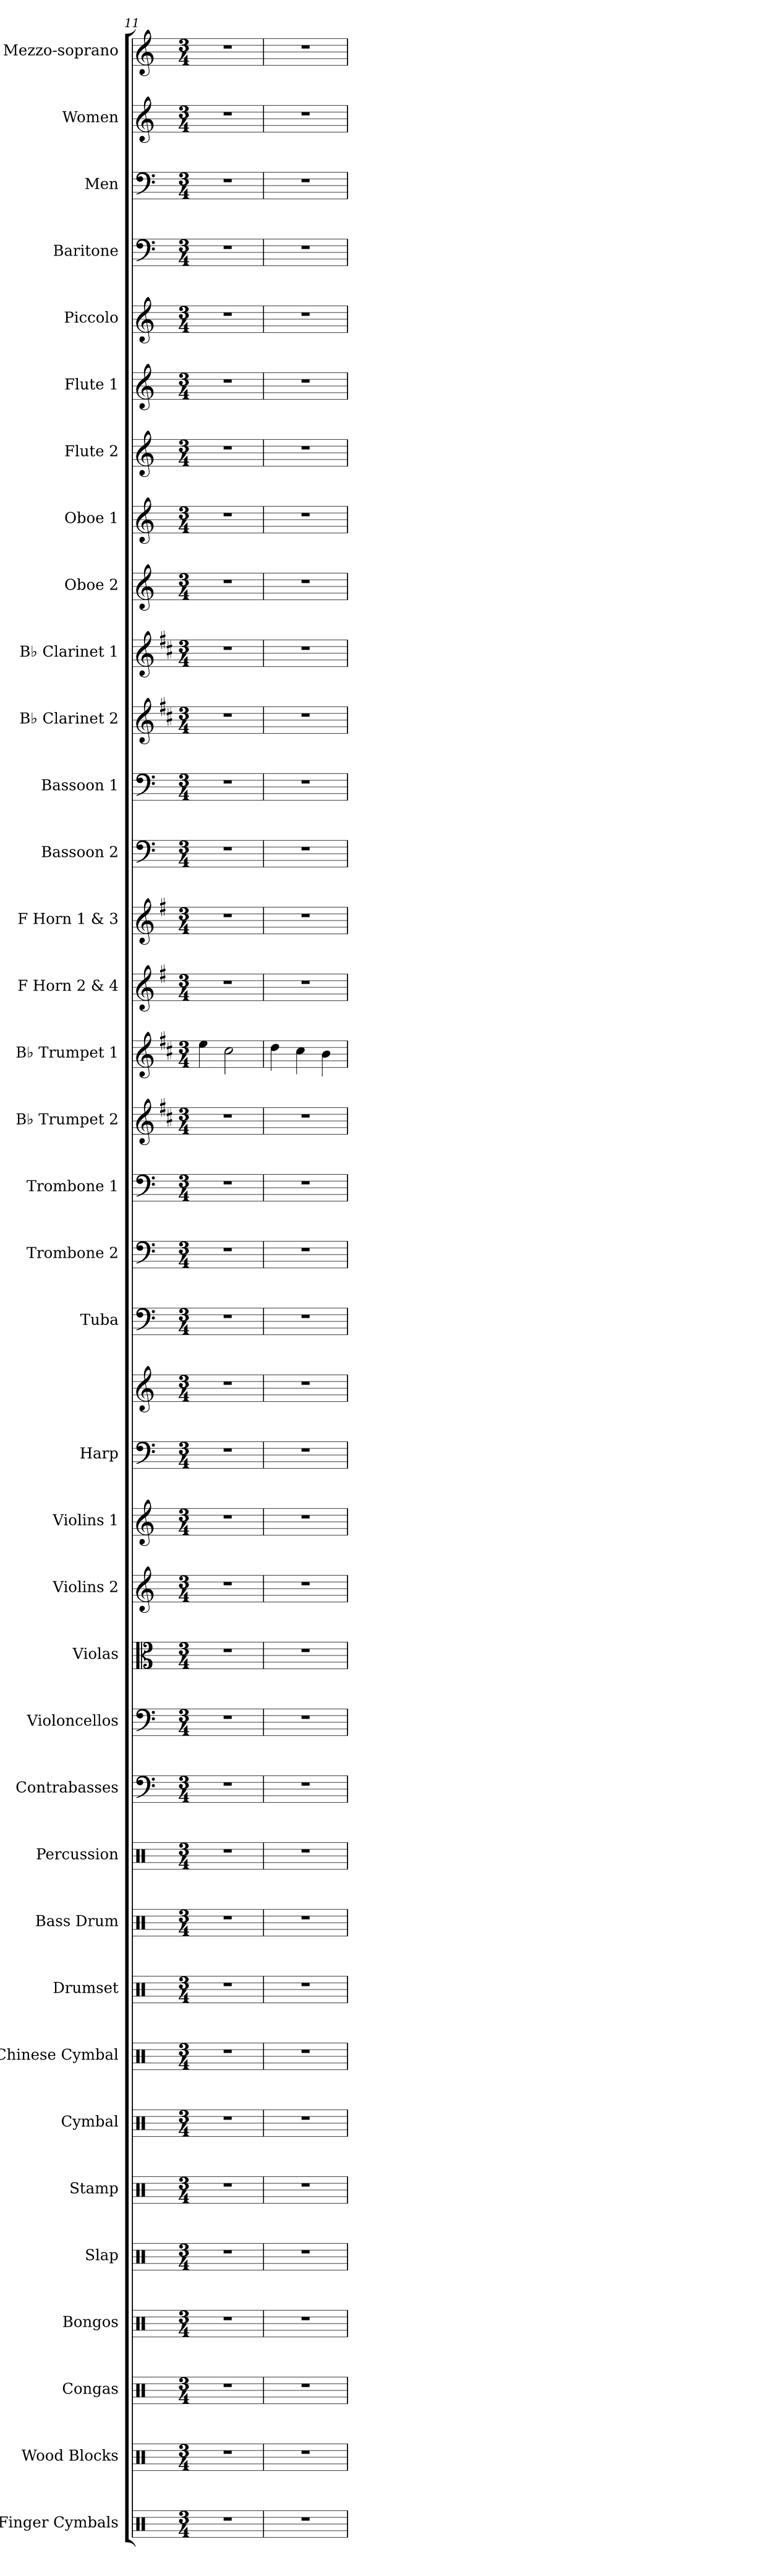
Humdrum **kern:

**kern	**kern	**kern	**kern	**kern	**kern	**kern	**kern	**kern	**kern	**kern	**kern	**kern	**kern	**kern	**kern	**kern	**kern	**kern	**kern	**kern	**kern	**kern	**kern	**kern	**kern	**kern	**kern	**kern	**kern	**kern	**kern	**kern	**kern	**kern	**kern	**kern	**kern
*part37	*part36	*part35	*part34	*part33	*part32	*part31	*part30	*part29	*part28	*part27	*part26	*part25	*part24	*part23	*part22	*part21	*part21	*part20	*part19	*part18	*part17	*part16	*part15	*part14	*part13	*part12	*part11	*part10	*part9	*part8	*part7	*part6	*part5	*part4	*part3	*part2	*part1
*staff38	*staff37	*staff36	*staff35	*staff34	*staff33	*staff32	*staff31	*staff30	*staff29	*staff28	*staff27	*staff26	*staff25	*staff24	*staff23	*staff22	*staff21	*staff20	*staff19	*staff18	*staff17	*staff16	*staff15	*staff14	*staff13	*staff12	*staff11	*staff10	*staff9	*staff8	*staff7	*staff6	*staff5	*staff4	*staff3	*staff2	*staff1
*I"Finger Cymbals	*I"Wood Blocks	*I"Congas	*I"Bongos	*I"Slap	*I"Stamp	*I"Cymbal	*I"Chinese Cymbal	*I"Drumset	*I"Bass Drum	*I"Percussion	*I"Contrabasses	*I"Violoncellos	*I"Violas	*I"Violins 2	*I"Violins 1	*I"Harp	*	*I"Tuba	*I"Trombone 2	*I"Trombone 1	*I"B♭ Trumpet 2	*I"B♭ Trumpet 1	*I"F Horn 2 &amp; 4	*I"F Horn 1 &amp; 3	*I"Bassoon 2	*I"Bassoon 1	*I"B♭ Clarinet 2	*I"B♭ Clarinet 1	*I"Oboe 2	*I"Oboe 1	*I"Flute 2	*I"Flute 1	*I"Piccolo	*I"Baritone	*I"Men	*I"Women	*I"Mezzo-soprano
*I'Fi. Cym.	*I'Wd. Bl.	*I'Con.	*I'Bon.	*I'Sla.	*I'Sta.	*I'Cym.	*I'Ch. Cym.	*I'D. Set	*I'B. Dr.	*I'Perc.	*I'Cbs.	*I'Vcs.	*I'Vlas.	*I'Vlns. 2	*I'Vlns. 1	*I'Hrp.	*	*I'Tba.	*I'Tbn. 2	*I'Tbn. 1	*I'B♭ Tpt. 2	*I'B♭ Tpt. 1	*I'F Hn. 2 4	*I'F Hn. 1 3	*I'Bsn. 2	*I'Bsn. 1	*I'B♭ Cl. 2	*I'B♭ Cl. 1	*I'Ob. 2	*I'Ob. 1	*I'Fl. 2	*I'Fl. 1	*I'Picc.	*I'Bar.	*I'M.	*I'W.	*I'Mzs.
*clefX	*clefX	*clefX	*clefX	*clefX	*clefX	*clefX	*clefX	*clefX	*clefX	*clefX	*clefF4	*clefF4	*clefC3	*clefG2	*clefG2	*clefF4	*clefG2	*clefF4	*clefF4	*clefF4	*clefG2	*clefG2	*clefG2	*clefG2	*clefF4	*clefF4	*clefG2	*clefG2	*clefG2	*clefG2	*clefG2	*clefG2	*clefG2	*clefF4	*clefF4	*clefG2	*clefG2
*	*	*	*	*	*	*	*	*	*	*	*ITrd7c12	*	*	*	*	*	*	*	*	*	*ITrd1c2	*ITrd1c2	*ITrd4c7	*ITrd4c7	*	*	*ITrd1c2	*ITrd1c2	*	*	*	*	*ITrd-7c-12	*	*	*	*
*k[]	*k[]	*k[]	*k[]	*k[]	*k[]	*k[]	*k[]	*k[]	*k[]	*k[]	*k[]	*k[]	*k[]	*k[]	*k[]	*k[]	*k[]	*k[]	*k[]	*k[]	*k[]	*k[]	*k[]	*k[]	*k[]	*k[]	*k[]	*k[]	*k[]	*k[]	*k[]	*k[]	*k[]	*k[]	*k[]	*k[]	*k[]
*M3/4	*M3/4	*M3/4	*M3/4	*M3/4	*M3/4	*M3/4	*M3/4	*M3/4	*M3/4	*M3/4	*M3/4	*M3/4	*M3/4	*M3/4	*M3/4	*M3/4	*M3/4	*M3/4	*M3/4	*M3/4	*M3/4	*M3/4	*M3/4	*M3/4	*M3/4	*M3/4	*M3/4	*M3/4	*M3/4	*M3/4	*M3/4	*M3/4	*M3/4	*M3/4	*M3/4	*M3/4	*M3/4
=11	=11	=11	=11	=11	=11	=11	=11	=11	=11	=11	=11	=11	=11	=11	=11	=11	=11	=11	=11	=11	=11	=11	=11	=11	=11	=11	=11	=11	=11	=11	=11	=11	=11	=11	=11	=11	=11
2.r	2.r	2.r	2.r	2.r	2.r	2.r	2.r	2.r	2.r	2.r	2.r	2.r	2.r	2.r	2.r	2.r	2.r	2.r	2.r	2.r	2.r	4dd\	2.r	2.r	2.r	2.r	2.r	2.r	2.r	2.r	2.r	2.r	2.r	2.r	2.r	2.r	2.r
.	.	.	.	.	.	.	.	.	.	.	.	.	.	.	.	.	.	.	.	.	.	2b\	.	.	.	.	.	.	.	.	.	.	.	.	.	.	.
=12	=12	=12	=12	=12	=12	=12	=12	=12	=12	=12	=12	=12	=12	=12	=12	=12	=12	=12	=12	=12	=12	=12	=12	=12	=12	=12	=12	=12	=12	=12	=12	=12	=12	=12	=12	=12	=12
2.r	2.r	2.r	2.r	2.r	2.r	2.r	2.r	2.r	2.r	2.r	2.r	2.r	2.r	2.r	2.r	2.r	2.r	2.r	2.r	2.r	2.r	4cc\	2.r	2.r	2.r	2.r	2.r	2.r	2.r	2.r	2.r	2.r	2.r	2.r	2.r	2.r	2.r
.	.	.	.	.	.	.	.	.	.	.	.	.	.	.	.	.	.	.	.	.	.	4b\	.	.	.	.	.	.	.	.	.	.	.	.	.	.	.
.	.	.	.	.	.	.	.	.	.	.	.	.	.	.	.	.	.	.	.	.	.	4a\	.	.	.	.	.	.	.	.	.	.	.	.	.	.	.
=	=	=	=	=	=	=	=	=	=	=	=	=	=	=	=	=	=	=	=	=	=	=	=	=	=	=	=	=	=	=	=	=	=	=	=	=	=
*-	*-	*-	*-	*-	*-	*-	*-	*-	*-	*-	*-	*-	*-	*-	*-	*-	*-	*-	*-	*-	*-	*-	*-	*-	*-	*-	*-	*-	*-	*-	*-	*-	*-	*-	*-	*-	*-
